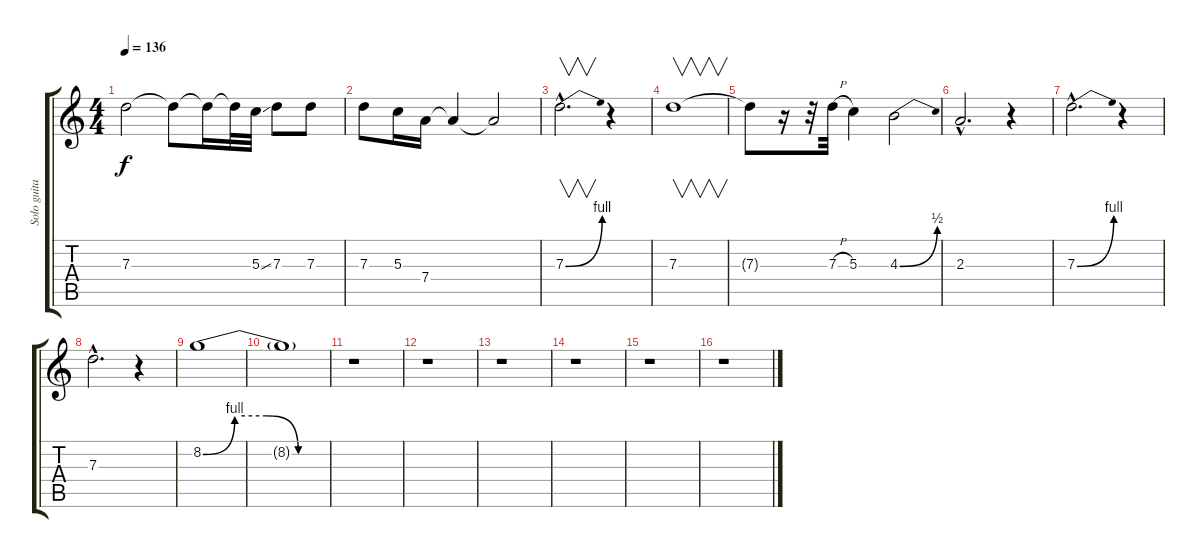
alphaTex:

\track ("Solo guitar" "Solo guita") {instrument overdrivenguitar}
\staff {score tabs}
\tuning (E4 B3 G3 D3 A2 E2) {hide}
\ts (4 4)
\tempo 136
\clef g2
\ks c
7.3{t}.2{dy f} 7.3{t}.8 7.3{t}.16 7.3{t}.32 5.3{ss}.32 7.3.8 7.3.8 |
7.3.8 5.3.16 7.4.16 7.4{t}.4 7.4{t}.2 |
7.3{be (bend 0 0 60 4) hac}.2{v d} r.4 |
7.3.1{v} |
7.3{t}.8 r.16 r.32 7.3{h}.32 5.3.4 4.3{be (bend 0 0 60 2)}.2 |
2.3{hac}.2{d} r.4 |
7.3{be (bend 0 0 60 4) hac}.2{d} r.4 |
7.3{hac}.2{d} r.4 |
8.2{be (custom 0 0 15 4 30 4 45 0 60 0)}.1 |
8.2{t}.1 |
r.1 |
r.1 |
r.1 |
r.1 |
r.1 |
r.1
